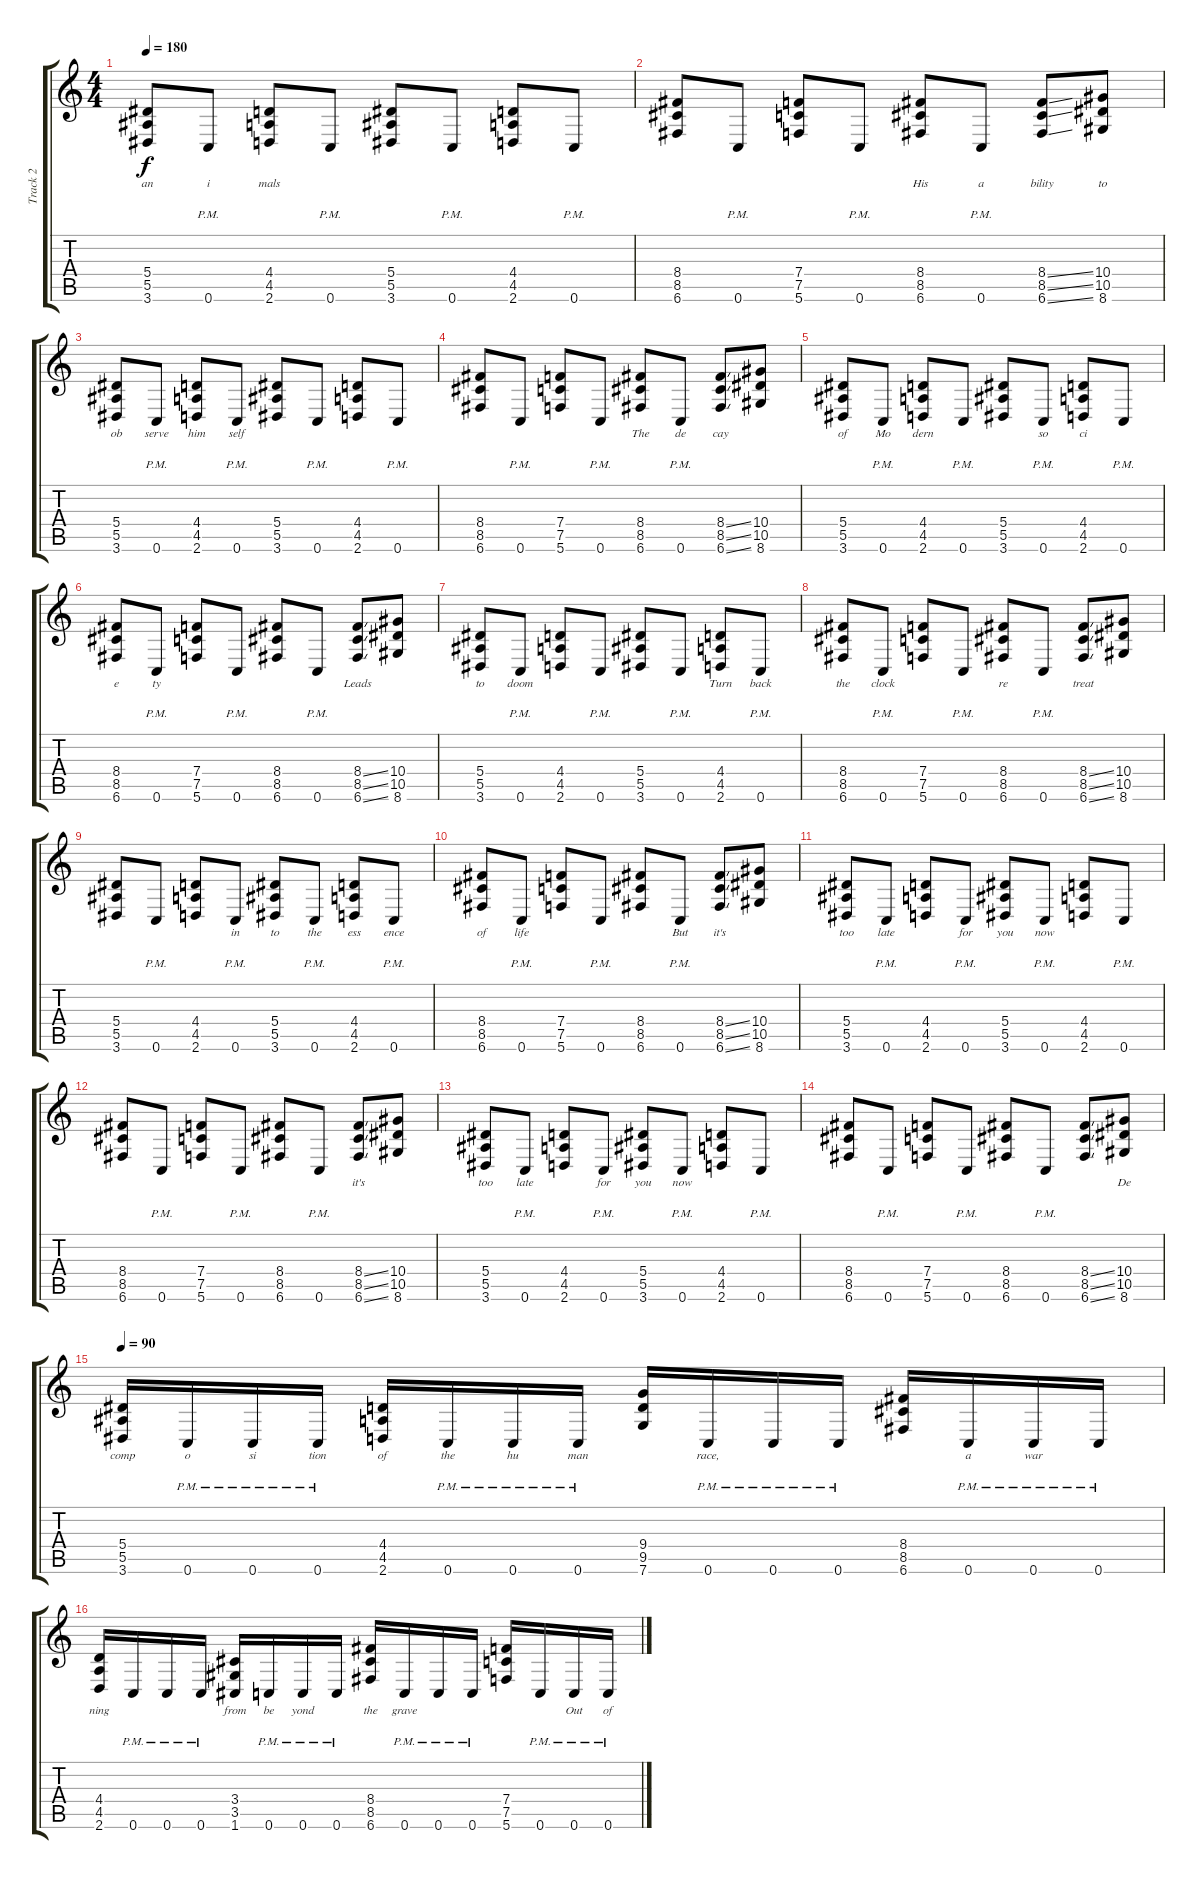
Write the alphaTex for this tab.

\track ("Track 2" "Track 2") {instrument distortionguitar}
\staff {score tabs}
\tuning (C4 G3 Eb3 Bb2 F2 C2) {hide}
\ts (4 4)
\tempo 180
\clef g2
\ks c
(5.4 5.5 3.6).8{lyrics (0 "an") lyrics (1 "") lyrics (2 "") lyrics (3 "") lyrics (4 "") dy f} 0.6{pm}.8{lyrics (0 "i") lyrics (1 "") lyrics (2 "") lyrics (3 "") lyrics (4 "")} (4.4 4.5 2.6).8{lyrics (0 "mals") lyrics (1 "") lyrics (2 "") lyrics (3 "") lyrics (4 "")} 0.6{pm}.8{lyrics (0 "") lyrics (1 "") lyrics (2 "") lyrics (3 "") lyrics (4 "")} (5.4 5.5 3.6).8{lyrics (0 "") lyrics (1 "") lyrics (2 "") lyrics (3 "") lyrics (4 "")} 0.6{pm}.8{lyrics (0 "") lyrics (1 "") lyrics (2 "") lyrics (3 "") lyrics (4 "")} (4.4 4.5 2.6).8{lyrics (0 "") lyrics (1 "") lyrics (2 "") lyrics (3 "") lyrics (4 "")} 0.6{pm}.8{lyrics (0 "") lyrics (1 "") lyrics (2 "") lyrics (3 "") lyrics (4 "")} |
(8.4 8.5 6.6).8{lyrics (0 "") lyrics (1 "") lyrics (2 "") lyrics (3 "") lyrics (4 "")} 0.6{pm}.8{lyrics (0 "") lyrics (1 "") lyrics (2 "") lyrics (3 "") lyrics (4 "")} (7.4 7.5 5.6).8{lyrics (0 "") lyrics (1 "") lyrics (2 "") lyrics (3 "") lyrics (4 "")} 0.6{pm}.8{lyrics (0 "") lyrics (1 "") lyrics (2 "") lyrics (3 "") lyrics (4 "")} (8.4 8.5 6.6).8{lyrics (0 "His") lyrics (1 "") lyrics (2 "") lyrics (3 "") lyrics (4 "")} 0.6{pm}.8{lyrics (0 "a") lyrics (1 "") lyrics (2 "") lyrics (3 "") lyrics (4 "")} (8.4{ss} 8.5{ss} 6.6{ss}).8{lyrics (0 "bility") lyrics (1 "") lyrics (2 "") lyrics (3 "") lyrics (4 "")} (10.4 10.5 8.6).8{lyrics (0 "to") lyrics (1 "") lyrics (2 "") lyrics (3 "") lyrics (4 "")} |
(5.4 5.5 3.6).8{lyrics (0 "ob") lyrics (1 "") lyrics (2 "") lyrics (3 "") lyrics (4 "")} 0.6{pm}.8{lyrics (0 "serve") lyrics (1 "") lyrics (2 "") lyrics (3 "") lyrics (4 "")} (4.4 4.5 2.6).8{lyrics (0 "him") lyrics (1 "") lyrics (2 "") lyrics (3 "") lyrics (4 "")} 0.6{pm}.8{lyrics (0 "self") lyrics (1 "") lyrics (2 "") lyrics (3 "") lyrics (4 "")} (5.4 5.5 3.6).8{lyrics (0 "") lyrics (1 "") lyrics (2 "") lyrics (3 "") lyrics (4 "")} 0.6{pm}.8{lyrics (0 "") lyrics (1 "") lyrics (2 "") lyrics (3 "") lyrics (4 "")} (4.4 4.5 2.6).8{lyrics (0 "") lyrics (1 "") lyrics (2 "") lyrics (3 "") lyrics (4 "")} 0.6{pm}.8{lyrics (0 "") lyrics (1 "") lyrics (2 "") lyrics (3 "") lyrics (4 "")} |
(8.4 8.5 6.6).8{lyrics (0 "") lyrics (1 "") lyrics (2 "") lyrics (3 "") lyrics (4 "")} 0.6{pm}.8{lyrics (0 "") lyrics (1 "") lyrics (2 "") lyrics (3 "") lyrics (4 "")} (7.4 7.5 5.6).8{lyrics (0 "") lyrics (1 "") lyrics (2 "") lyrics (3 "") lyrics (4 "")} 0.6{pm}.8{lyrics (0 "") lyrics (1 "") lyrics (2 "") lyrics (3 "") lyrics (4 "")} (8.4 8.5 6.6).8{lyrics (0 "The") lyrics (1 "") lyrics (2 "") lyrics (3 "") lyrics (4 "")} 0.6{pm}.8{lyrics (0 "de") lyrics (1 "") lyrics (2 "") lyrics (3 "") lyrics (4 "")} (8.4{ss} 8.5{ss} 6.6{ss}).8{lyrics (0 "cay") lyrics (1 "") lyrics (2 "") lyrics (3 "") lyrics (4 "")} (10.4 10.5 8.6).8{lyrics (0 "") lyrics (1 "") lyrics (2 "") lyrics (3 "") lyrics (4 "")} |
(5.4 5.5 3.6).8{lyrics (0 "of") lyrics (1 "") lyrics (2 "") lyrics (3 "") lyrics (4 "")} 0.6{pm}.8{lyrics (0 "Mo") lyrics (1 "") lyrics (2 "") lyrics (3 "") lyrics (4 "")} (4.4 4.5 2.6).8{lyrics (0 "dern") lyrics (1 "") lyrics (2 "") lyrics (3 "") lyrics (4 "")} 0.6{pm}.8{lyrics (0 "") lyrics (1 "") lyrics (2 "") lyrics (3 "") lyrics (4 "")} (5.4 5.5 3.6).8{lyrics (0 "") lyrics (1 "") lyrics (2 "") lyrics (3 "") lyrics (4 "")} 0.6{pm}.8{lyrics (0 "so") lyrics (1 "") lyrics (2 "") lyrics (3 "") lyrics (4 "")} (4.4 4.5 2.6).8{lyrics (0 "ci") lyrics (1 "") lyrics (2 "") lyrics (3 "") lyrics (4 "")} 0.6{pm}.8{lyrics (0 "") lyrics (1 "") lyrics (2 "") lyrics (3 "") lyrics (4 "")} |
(8.4 8.5 6.6).8{lyrics (0 "e") lyrics (1 "") lyrics (2 "") lyrics (3 "") lyrics (4 "")} 0.6{pm}.8{lyrics (0 "ty") lyrics (1 "") lyrics (2 "") lyrics (3 "") lyrics (4 "")} (7.4 7.5 5.6).8{lyrics (0 "") lyrics (1 "") lyrics (2 "") lyrics (3 "") lyrics (4 "")} 0.6{pm}.8{lyrics (0 "") lyrics (1 "") lyrics (2 "") lyrics (3 "") lyrics (4 "")} (8.4 8.5 6.6).8{lyrics (0 "") lyrics (1 "") lyrics (2 "") lyrics (3 "") lyrics (4 "")} 0.6{pm}.8{lyrics (0 "") lyrics (1 "") lyrics (2 "") lyrics (3 "") lyrics (4 "")} (8.4{ss} 8.5{ss} 6.6{ss}).8{lyrics (0 "Leads") lyrics (1 "") lyrics (2 "") lyrics (3 "") lyrics (4 "")} (10.4 10.5 8.6).8{lyrics (0 "") lyrics (1 "") lyrics (2 "") lyrics (3 "") lyrics (4 "")} |
(5.4 5.5 3.6).8{lyrics (0 "to") lyrics (1 "") lyrics (2 "") lyrics (3 "") lyrics (4 "")} 0.6{pm}.8{lyrics (0 "doom") lyrics (1 "") lyrics (2 "") lyrics (3 "") lyrics (4 "")} (4.4 4.5 2.6).8{lyrics (0 "") lyrics (1 "") lyrics (2 "") lyrics (3 "") lyrics (4 "")} 0.6{pm}.8{lyrics (0 "") lyrics (1 "") lyrics (2 "") lyrics (3 "") lyrics (4 "")} (5.4 5.5 3.6).8{lyrics (0 "") lyrics (1 "") lyrics (2 "") lyrics (3 "") lyrics (4 "")} 0.6{pm}.8{lyrics (0 "") lyrics (1 "") lyrics (2 "") lyrics (3 "") lyrics (4 "")} (4.4 4.5 2.6).8{lyrics (0 "Turn") lyrics (1 "") lyrics (2 "") lyrics (3 "") lyrics (4 "")} 0.6{pm}.8{lyrics (0 "back") lyrics (1 "") lyrics (2 "") lyrics (3 "") lyrics (4 "")} |
(8.4 8.5 6.6).8{lyrics (0 "the") lyrics (1 "") lyrics (2 "") lyrics (3 "") lyrics (4 "")} 0.6{pm}.8{lyrics (0 "clock") lyrics (1 "") lyrics (2 "") lyrics (3 "") lyrics (4 "")} (7.4 7.5 5.6).8{lyrics (0 "") lyrics (1 "") lyrics (2 "") lyrics (3 "") lyrics (4 "")} 0.6{pm}.8{lyrics (0 "") lyrics (1 "") lyrics (2 "") lyrics (3 "") lyrics (4 "")} (8.4 8.5 6.6).8{lyrics (0 "re") lyrics (1 "") lyrics (2 "") lyrics (3 "") lyrics (4 "")} 0.6{pm}.8{lyrics (0 "") lyrics (1 "") lyrics (2 "") lyrics (3 "") lyrics (4 "")} (8.4{ss} 8.5{ss} 6.6{ss}).8{lyrics (0 "treat") lyrics (1 "") lyrics (2 "") lyrics (3 "") lyrics (4 "")} (10.4 10.5 8.6).8{lyrics (0 "") lyrics (1 "") lyrics (2 "") lyrics (3 "") lyrics (4 "")} |
(5.4 5.5 3.6).8{lyrics (0 "") lyrics (1 "") lyrics (2 "") lyrics (3 "") lyrics (4 "")} 0.6{pm}.8{lyrics (0 "") lyrics (1 "") lyrics (2 "") lyrics (3 "") lyrics (4 "")} (4.4 4.5 2.6).8{lyrics (0 "") lyrics (1 "") lyrics (2 "") lyrics (3 "") lyrics (4 "")} 0.6{pm}.8{lyrics (0 "in") lyrics (1 "") lyrics (2 "") lyrics (3 "") lyrics (4 "")} (5.4 5.5 3.6).8{lyrics (0 "to") lyrics (1 "") lyrics (2 "") lyrics (3 "") lyrics (4 "")} 0.6{pm}.8{lyrics (0 "the") lyrics (1 "") lyrics (2 "") lyrics (3 "") lyrics (4 "")} (4.4 4.5 2.6).8{lyrics (0 "ess") lyrics (1 "") lyrics (2 "") lyrics (3 "") lyrics (4 "")} 0.6{pm}.8{lyrics (0 "ence") lyrics (1 "") lyrics (2 "") lyrics (3 "") lyrics (4 "")} |
(8.4 8.5 6.6).8{lyrics (0 "of") lyrics (1 "") lyrics (2 "") lyrics (3 "") lyrics (4 "")} 0.6{pm}.8{lyrics (0 "life") lyrics (1 "") lyrics (2 "") lyrics (3 "") lyrics (4 "")} (7.4 7.5 5.6).8{lyrics (0 "") lyrics (1 "") lyrics (2 "") lyrics (3 "") lyrics (4 "")} 0.6{pm}.8{lyrics (0 "") lyrics (1 "") lyrics (2 "") lyrics (3 "") lyrics (4 "")} (8.4 8.5 6.6).8{lyrics (0 "") lyrics (1 "") lyrics (2 "") lyrics (3 "") lyrics (4 "")} 0.6{pm}.8{lyrics (0 "But") lyrics (1 "") lyrics (2 "") lyrics (3 "") lyrics (4 "")} (8.4{ss} 8.5{ss} 6.6{ss}).8{lyrics (0 "it's") lyrics (1 "") lyrics (2 "") lyrics (3 "") lyrics (4 "")} (10.4 10.5 8.6).8{lyrics (0 "") lyrics (1 "") lyrics (2 "") lyrics (3 "") lyrics (4 "")} |
(5.4 5.5 3.6).8{lyrics (0 "too") lyrics (1 "") lyrics (2 "") lyrics (3 "") lyrics (4 "")} 0.6{pm}.8{lyrics (0 "late") lyrics (1 "") lyrics (2 "") lyrics (3 "") lyrics (4 "")} (4.4 4.5 2.6).8{lyrics (0 "") lyrics (1 "") lyrics (2 "") lyrics (3 "") lyrics (4 "")} 0.6{pm}.8{lyrics (0 "for") lyrics (1 "") lyrics (2 "") lyrics (3 "") lyrics (4 "")} (5.4 5.5 3.6).8{lyrics (0 "you") lyrics (1 "") lyrics (2 "") lyrics (3 "") lyrics (4 "")} 0.6{pm}.8{lyrics (0 "now") lyrics (1 "") lyrics (2 "") lyrics (3 "") lyrics (4 "")} (4.4 4.5 2.6).8{lyrics (0 "") lyrics (1 "") lyrics (2 "") lyrics (3 "") lyrics (4 "")} 0.6{pm}.8{lyrics (0 "") lyrics (1 "") lyrics (2 "") lyrics (3 "") lyrics (4 "")} |
(8.4 8.5 6.6).8{lyrics (0 "") lyrics (1 "") lyrics (2 "") lyrics (3 "") lyrics (4 "")} 0.6{pm}.8{lyrics (0 "") lyrics (1 "") lyrics (2 "") lyrics (3 "") lyrics (4 "")} (7.4 7.5 5.6).8{lyrics (0 "") lyrics (1 "") lyrics (2 "") lyrics (3 "") lyrics (4 "")} 0.6{pm}.8{lyrics (0 "") lyrics (1 "") lyrics (2 "") lyrics (3 "") lyrics (4 "")} (8.4 8.5 6.6).8{lyrics (0 "") lyrics (1 "") lyrics (2 "") lyrics (3 "") lyrics (4 "")} 0.6{pm}.8{lyrics (0 "") lyrics (1 "") lyrics (2 "") lyrics (3 "") lyrics (4 "")} (8.4{ss} 8.5{ss} 6.6{ss}).8{lyrics (0 "it's") lyrics (1 "") lyrics (2 "") lyrics (3 "") lyrics (4 "")} (10.4 10.5 8.6).8{lyrics (0 "") lyrics (1 "") lyrics (2 "") lyrics (3 "") lyrics (4 "")} |
(5.4 5.5 3.6).8{lyrics (0 "too") lyrics (1 "") lyrics (2 "") lyrics (3 "") lyrics (4 "")} 0.6{pm}.8{lyrics (0 "late") lyrics (1 "") lyrics (2 "") lyrics (3 "") lyrics (4 "")} (4.4 4.5 2.6).8{lyrics (0 "") lyrics (1 "") lyrics (2 "") lyrics (3 "") lyrics (4 "")} 0.6{pm}.8{lyrics (0 "for") lyrics (1 "") lyrics (2 "") lyrics (3 "") lyrics (4 "")} (5.4 5.5 3.6).8{lyrics (0 "you") lyrics (1 "") lyrics (2 "") lyrics (3 "") lyrics (4 "")} 0.6{pm}.8{lyrics (0 "now") lyrics (1 "") lyrics (2 "") lyrics (3 "") lyrics (4 "")} (4.4 4.5 2.6).8{lyrics (0 "") lyrics (1 "") lyrics (2 "") lyrics (3 "") lyrics (4 "")} 0.6{pm}.8{lyrics (0 "") lyrics (1 "") lyrics (2 "") lyrics (3 "") lyrics (4 "")} |
(8.4 8.5 6.6).8{lyrics (0 "") lyrics (1 "") lyrics (2 "") lyrics (3 "") lyrics (4 "")} 0.6{pm}.8{lyrics (0 "") lyrics (1 "") lyrics (2 "") lyrics (3 "") lyrics (4 "")} (7.4 7.5 5.6).8{lyrics (0 "") lyrics (1 "") lyrics (2 "") lyrics (3 "") lyrics (4 "")} 0.6{pm}.8{lyrics (0 "") lyrics (1 "") lyrics (2 "") lyrics (3 "") lyrics (4 "")} (8.4 8.5 6.6).8{lyrics (0 "") lyrics (1 "") lyrics (2 "") lyrics (3 "") lyrics (4 "")} 0.6{pm}.8{lyrics (0 "") lyrics (1 "") lyrics (2 "") lyrics (3 "") lyrics (4 "")} (8.4{ss} 8.5{ss} 6.6{ss}).8{lyrics (0 "") lyrics (1 "") lyrics (2 "") lyrics (3 "") lyrics (4 "")} (10.4 10.5 8.6).8{lyrics (0 "De") lyrics (1 "") lyrics (2 "") lyrics (3 "") lyrics (4 "")} |
\tempo 90
(5.4 5.5 3.6).16{lyrics (0 "comp") lyrics (1 "") lyrics (2 "") lyrics (3 "") lyrics (4 "")} 0.6{pm}.16{lyrics (0 "o") lyrics (1 "") lyrics (2 "") lyrics (3 "") lyrics (4 "")} 0.6{pm}.16{lyrics (0 "si") lyrics (1 "") lyrics (2 "") lyrics (3 "") lyrics (4 "")} 0.6{pm}.16{lyrics (0 "tion") lyrics (1 "") lyrics (2 "") lyrics (3 "") lyrics (4 "")} (4.4 4.5 2.6).16{lyrics (0 "of") lyrics (1 "") lyrics (2 "") lyrics (3 "") lyrics (4 "")} 0.6{pm}.16{lyrics (0 "the") lyrics (1 "") lyrics (2 "") lyrics (3 "") lyrics (4 "")} 0.6{pm}.16{lyrics (0 "hu") lyrics (1 "") lyrics (2 "") lyrics (3 "") lyrics (4 "")} 0.6{pm}.16{lyrics (0 "man") lyrics (1 "") lyrics (2 "") lyrics (3 "") lyrics (4 "")} (9.4 9.5 7.6).16{lyrics (0 "") lyrics (1 "") lyrics (2 "") lyrics (3 "") lyrics (4 "")} 0.6{pm}.16{lyrics (0 "race,") lyrics (1 "") lyrics (2 "") lyrics (3 "") lyrics (4 "")} 0.6{pm}.16{lyrics (0 "") lyrics (1 "") lyrics (2 "") lyrics (3 "") lyrics (4 "")} 0.6{pm}.16{lyrics (0 "") lyrics (1 "") lyrics (2 "") lyrics (3 "") lyrics (4 "")} (8.4 8.5 6.6).16{lyrics (0 "") lyrics (1 "") lyrics (2 "") lyrics (3 "") lyrics (4 "")} 0.6{pm}.16{lyrics (0 "a") lyrics (1 "") lyrics (2 "") lyrics (3 "") lyrics (4 "")} 0.6{pm}.16{lyrics (0 "war") lyrics (1 "") lyrics (2 "") lyrics (3 "") lyrics (4 "")} 0.6{pm}.16{lyrics (0 "") lyrics (1 "") lyrics (2 "") lyrics (3 "") lyrics (4 "")} |
(4.4 4.5 2.6).16{lyrics (0 "ning") lyrics (1 "") lyrics (2 "") lyrics (3 "") lyrics (4 "")} 0.6{pm}.16{lyrics (0 "") lyrics (1 "") lyrics (2 "") lyrics (3 "") lyrics (4 "")} 0.6{pm}.16{lyrics (0 "") lyrics (1 "") lyrics (2 "") lyrics (3 "") lyrics (4 "")} 0.6{pm}.16{lyrics (0 "") lyrics (1 "") lyrics (2 "") lyrics (3 "") lyrics (4 "")} (3.4 3.5 1.6).16{lyrics (0 "from") lyrics (1 "") lyrics (2 "") lyrics (3 "") lyrics (4 "")} 0.6{pm}.16{lyrics (0 "be") lyrics (1 "") lyrics (2 "") lyrics (3 "") lyrics (4 "")} 0.6{pm}.16{lyrics (0 "yond") lyrics (1 "") lyrics (2 "") lyrics (3 "") lyrics (4 "")} 0.6{pm}.16{lyrics (0 "") lyrics (1 "") lyrics (2 "") lyrics (3 "") lyrics (4 "")} (8.4 8.5 6.6).16{lyrics (0 "the") lyrics (1 "") lyrics (2 "") lyrics (3 "") lyrics (4 "")} 0.6{pm}.16{lyrics (0 "grave") lyrics (1 "") lyrics (2 "") lyrics (3 "") lyrics (4 "")} 0.6{pm}.16{lyrics (0 "") lyrics (1 "") lyrics (2 "") lyrics (3 "") lyrics (4 "")} 0.6{pm}.16{lyrics (0 "") lyrics (1 "") lyrics (2 "") lyrics (3 "") lyrics (4 "")} (7.4 7.5 5.6).16{lyrics (0 "") lyrics (1 "") lyrics (2 "") lyrics (3 "") lyrics (4 "")} 0.6{pm}.16{lyrics (0 "") lyrics (1 "") lyrics (2 "") lyrics (3 "") lyrics (4 "")} 0.6{pm}.16{lyrics (0 "Out") lyrics (1 "") lyrics (2 "") lyrics (3 "") lyrics (4 "")} 0.6{pm}.16{lyrics (0 "of") lyrics (1 "") lyrics (2 "") lyrics (3 "") lyrics (4 "")}
